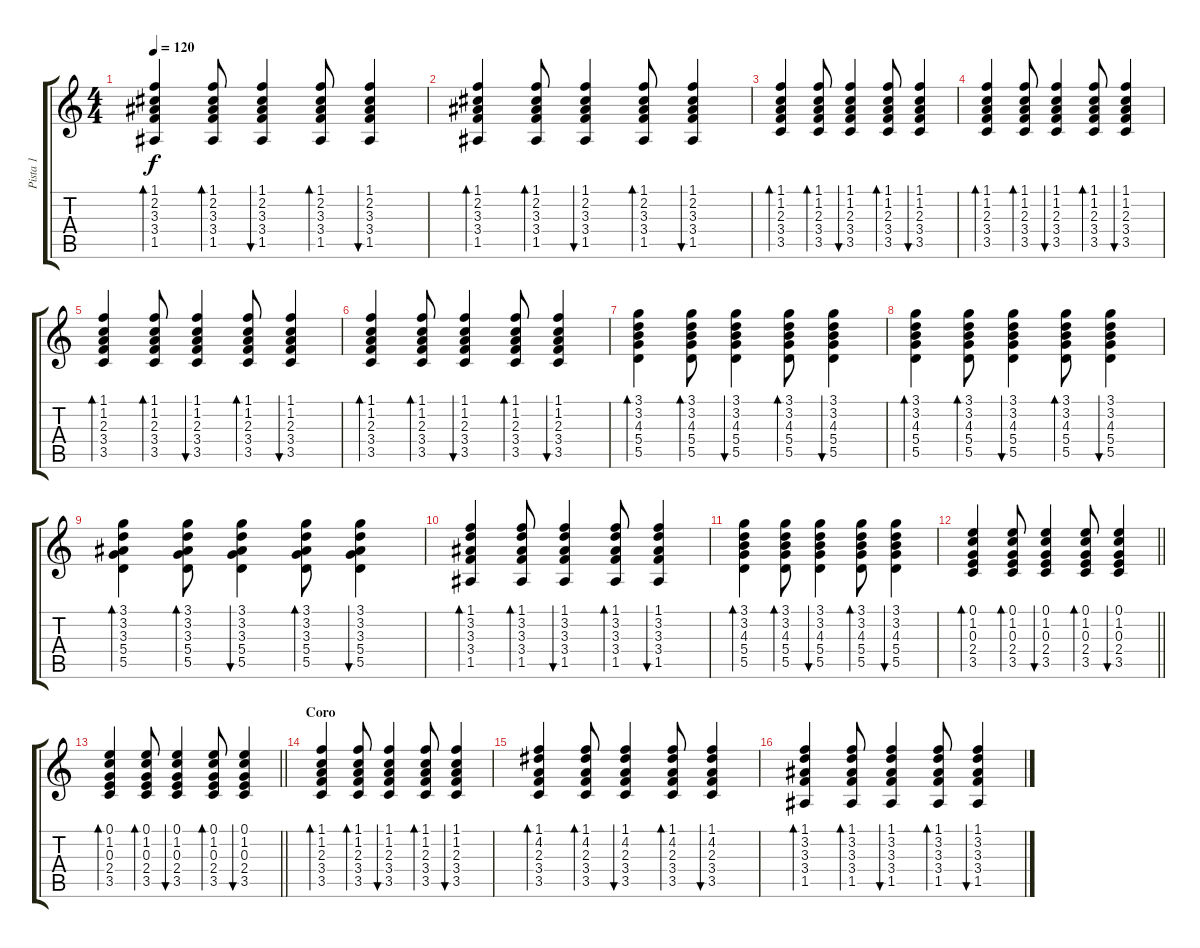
\track ("Pista 1" "Pista 1") {instrument acousticguitarnylon}
\staff {score tabs}
\tuning (E4 B3 G3 D3 A2 E2) {hide}
\ts (4 4)
\tempo 120
\clef g2
\ks c
(1.1 2.2 3.3 3.4 1.5).4{bd 60 dy f} (1.1 2.2 3.3 3.4 1.5).8{bd 60} (1.1 2.2 3.3 3.4 1.5).4{bu 60} (1.1 2.2 3.3 3.4 1.5).8{bd 60} (1.1 2.2 3.3 3.4 1.5).4{bu 60} |
(1.1 2.2 3.3 3.4 1.5).4{bd 60} (1.1 2.2 3.3 3.4 1.5).8{bd 60} (1.1 2.2 3.3 3.4 1.5).4{bu 60} (1.1 2.2 3.3 3.4 1.5).8{bd 60} (1.1 2.2 3.3 3.4 1.5).4{bu 60} |
(1.1 1.2 2.3 3.4 3.5).4{bd 60} (1.1 1.2 2.3 3.4 3.5).8{bd 60} (1.1 1.2 2.3 3.4 3.5).4{bu 60} (1.1 1.2 2.3 3.4 3.5).8{bd 60} (1.1 1.2 2.3 3.4 3.5).4{bu 60} |
(1.1 1.2 2.3 3.4 3.5).4{bd 60} (1.1 1.2 2.3 3.4 3.5).8{bd 60} (1.1 1.2 2.3 3.4 3.5).4{bu 60} (1.1 1.2 2.3 3.4 3.5).8{bd 60} (1.1 1.2 2.3 3.4 3.5).4{bu 60} |
(1.1 1.2 2.3 3.4 3.5).4{bd 60} (1.1 1.2 2.3 3.4 3.5).8{bd 60} (1.1 1.2 2.3 3.4 3.5).4{bu 60} (1.1 1.2 2.3 3.4 3.5).8{bd 60} (1.1 1.2 2.3 3.4 3.5).4{bu 60} |
(1.1 1.2 2.3 3.4 3.5).4{bd 60} (1.1 1.2 2.3 3.4 3.5).8{bd 60} (1.1 1.2 2.3 3.4 3.5).4{bu 60} (1.1 1.2 2.3 3.4 3.5).8{bd 60} (1.1 1.2 2.3 3.4 3.5).4{bu 60} |
(3.1 3.2 4.3 5.4 5.5).4{bd 60} (3.1 3.2 4.3 5.4 5.5).8{bd 60} (3.1 3.2 4.3 5.4 5.5).4{bu 60} (3.1 3.2 4.3 5.4 5.5).8{bd 60} (3.1 3.2 4.3 5.4 5.5).4{bu 60} |
(3.1 3.2 4.3 5.4 5.5).4{bd 60} (3.1 3.2 4.3 5.4 5.5).8{bd 60} (3.1 3.2 4.3 5.4 5.5).4{bu 60} (3.1 3.2 4.3 5.4 5.5).8{bd 60} (3.1 3.2 4.3 5.4 5.5).4{bu 60} |
(3.1 3.2 3.3 5.4 5.5).4{bd 60} (3.1 3.2 3.3 5.4 5.5).8{bd 60} (3.1 3.2 3.3 5.4 5.5).4{bu 60} (3.1 3.2 3.3 5.4 5.5).8{bd 60} (3.1 3.2 3.3 5.4 5.5).4{bu 60} |
(1.1 3.2 3.3 3.4 1.5).4{bd 60} (1.1 3.2 3.3 3.4 1.5).8{bd 60} (1.1 3.2 3.3 3.4 1.5).4{bu 60} (1.1 3.2 3.3 3.4 1.5).8{bd 60} (1.1 3.2 3.3 3.4 1.5).4{bu 60} |
(3.1 3.2 4.3 5.4 5.5).4{bd 60} (3.1 3.2 4.3 5.4 5.5).8{bd 60} (3.1 3.2 4.3 5.4 5.5).4{bu 60} (3.1 3.2 4.3 5.4 5.5).8{bd 60} (3.1 3.2 4.3 5.4 5.5).4{bu 60} |
\barLineRight lightlight
(0.1 1.2 0.3 2.4 3.5).4{bd 60} (0.1 1.2 0.3 2.4 3.5).8{bd 60} (0.1 1.2 0.3 2.4 3.5).4{bu 60} (0.1 1.2 0.3 2.4 3.5).8{bd 60} (0.1 1.2 0.3 2.4 3.5).4{bu 60} |
\barLineRight lightlight
(0.1 1.2 0.3 2.4 3.5).4{bd 60} (0.1 1.2 0.3 2.4 3.5).8{bd 60} (0.1 1.2 0.3 2.4 3.5).4{bu 60} (0.1 1.2 0.3 2.4 3.5).8{bd 60} (0.1 1.2 0.3 2.4 3.5).4{bu 60} |
\section ("" "Coro")
(1.1 1.2 2.3 3.4 3.5).4{bd 60} (1.1 1.2 2.3 3.4 3.5).8{bd 60} (1.1 1.2 2.3 3.4 3.5).4{bu 60} (1.1 1.2 2.3 3.4 3.5).8{bd 60} (1.1 1.2 2.3 3.4 3.5).4{bu 60} |
(1.1 4.2 2.3 3.4 3.5).4{bd 60} (1.1 4.2 2.3 3.4 3.5).8{bd 60} (1.1 4.2 2.3 3.4 3.5).4{bu 60} (1.1 4.2 2.3 3.4 3.5).8{bd 60} (1.1 4.2 2.3 3.4 3.5).4{bu 60} |
(1.1 3.2 3.3 3.4 1.5).4{bd 60} (1.1 3.2 3.3 3.4 1.5).8{bd 60} (1.1 3.2 3.3 3.4 1.5).4{bu 60} (1.1 3.2 3.3 3.4 1.5).8{bd 60} (1.1 3.2 3.3 3.4 1.5).4{bu 60}
